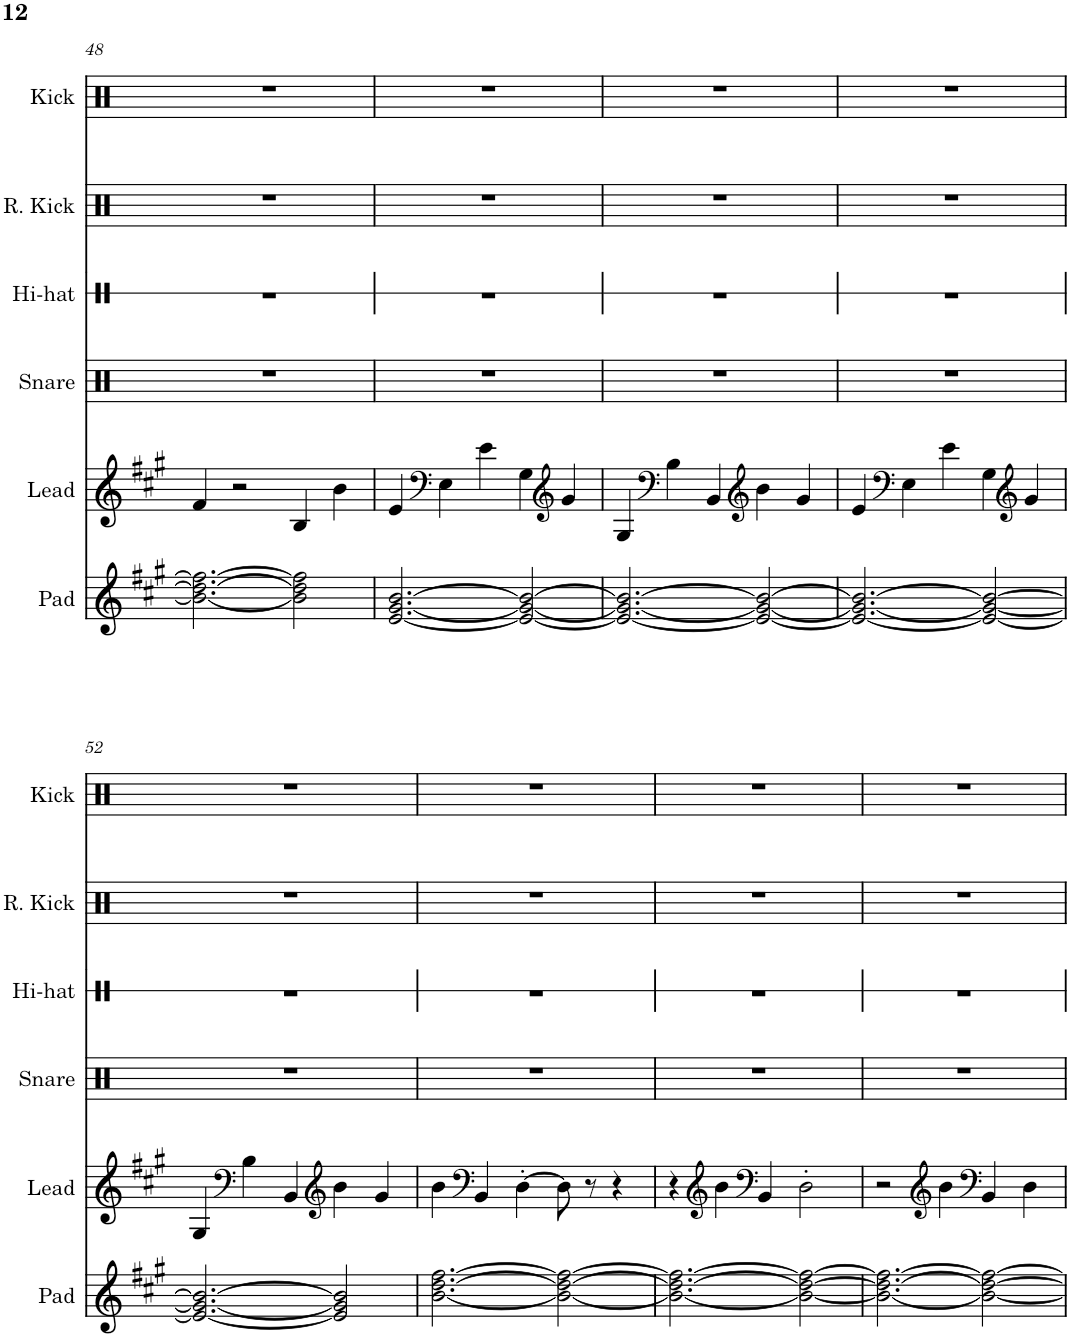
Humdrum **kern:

**kern	**kern	**kern	**kern	**kern	**kern
*part6	*part5	*part4	*part3	*part2	*part1
*staff6	*staff5	*staff4	*staff3	*staff2	*staff1
*I"Pad	*I"Lead	*I"Snare	*I"Hi-hat	*I"Reverb Kick	*I"Kick
*I'Pad	*I'Lead	*I'Snare	*I'Hi-hat	*I'R. Kick	*I'Kick
!!LO:PB:g=z
*clefG2	*clefG2	*clefX	*clefX	*clefX	*clefX
*k[f#c#g#]	*k[f#c#g#]	*k[f#c#g#]	*k[f#c#g#]	*k[f#c#g#]	*k[f#c#g#]
*M5/4	*M5/4	*M5/4	*M5/4	*M5/4	*M5/4
=48	=48	=48	=48	=48	=48
2.b\_ 2.dd\_ 2.ff#\_	4f#/	4%5r	4%5r	4%5r	4%5r
.	2r	.	.	.	.
2b\] 2dd\] 2ff#\]	4B/	.	.	.	.
.	4b\	.	.	.	.
=49	=49	=49	=49	=49	=49
[2.e/ [2.g#/ [2.b/	4e/	4%5r	4%5r	4%5r	4%5r
*	*clefF4	*	*	*	*
.	4E\	.	.	.	.
.	4e\	.	.	.	.
2e/_ 2g#/_ 2b/_	4G#\	.	.	.	.
*	*clefG2	*	*	*	*
.	4g#/	.	.	.	.
=50	=50	=50	=50	=50	=50
2.e/_ 2.g#/_ 2.b/_	4G#/	4%5r	4%5r	4%5r	4%5r
*	*clefF4	*	*	*	*
.	4B\	.	.	.	.
.	4BB/	.	.	.	.
*	*clefG2	*	*	*	*
2e/_ 2g#/_ 2b/_	4b\	.	.	.	.
.	4g#/	.	.	.	.
=51	=51	=51	=51	=51	=51
2.e/_ 2.g#/_ 2.b/_	4e/	4%5r	4%5r	4%5r	4%5r
*	*clefF4	*	*	*	*
.	4E\	.	.	.	.
.	4e\	.	.	.	.
2e/_ 2g#/_ 2b/_	4G#\	.	.	.	.
*	*clefG2	*	*	*	*
.	4g#/	.	.	.	.
!!LO:LB:g=z
=52	=52	=52	=52	=52	=52
2.e/_ 2.g#/_ 2.b/_	4G#/	4%5r	4%5r	4%5r	4%5r
*	*clefF4	*	*	*	*
.	4B\	.	.	.	.
.	4BB/	.	.	.	.
*	*clefG2	*	*	*	*
2e/] 2g#/] 2b/]	4b\	.	.	.	.
.	4g#/	.	.	.	.
=53	=53	=53	=53	=53	=53
[2.b\ [2.dd\ [2.ff#\	4b\	4%5r	4%5r	4%5r	4%5r
*	*clefF4	*	*	*	*
.	4BB/	.	.	.	.
.	[4D'\	.	.	.	.
2b\_ 2dd\_ 2ff#\_	8D\]	.	.	.	.
.	8r	.	.	.	.
.	4r	.	.	.	.
=54	=54	=54	=54	=54	=54
2.b\_ 2.dd\_ 2.ff#\_	4r	4%5r	4%5r	4%5r	4%5r
*	*clefG2	*	*	*	*
.	4b\	.	.	.	.
*	*clefF4	*	*	*	*
.	4BB/	.	.	.	.
2b\_ 2dd\_ 2ff#\_	2D'\	.	.	.	.
=55	=55	=55	=55	=55	=55
2.b\_ 2.dd\_ 2.ff#\_	2r	4%5r	4%5r	4%5r	4%5r
*	*clefG2	*	*	*	*
.	4b\	.	.	.	.
*	*clefF4	*	*	*	*
2b\_ 2dd\_ 2ff#\_	4BB/	.	.	.	.
.	4D\	.	.	.	.
=	=	=	=	=	=
*-	*-	*-	*-	*-	*-
